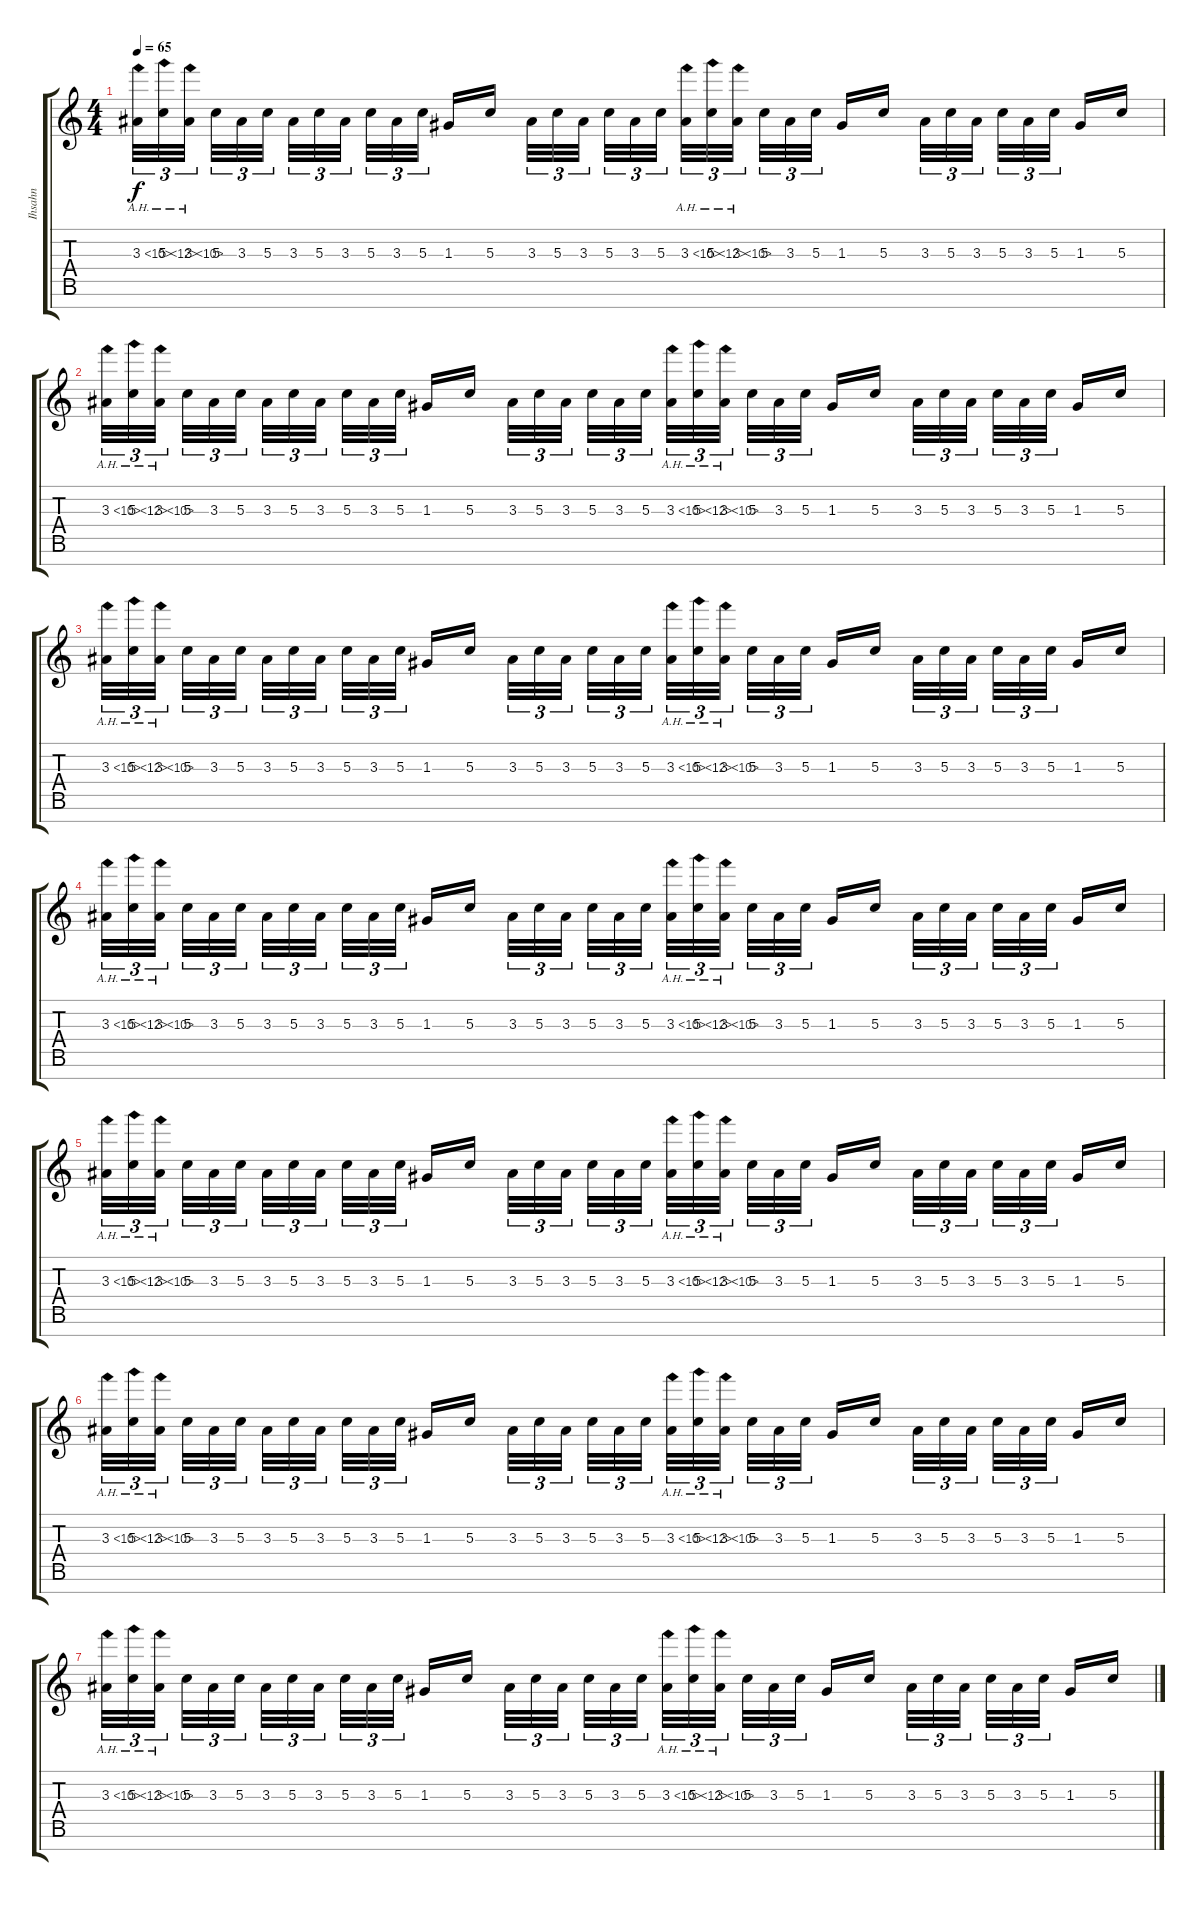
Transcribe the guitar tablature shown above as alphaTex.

\track ("Ihsahn" "Ihsahn") {instrument distortionguitar}
\staff {score tabs}
\tuning (E4 B3 G3 D3 A2 E2 B1) {hide}
\ts (4 4)
\tempo 65
\clef g2
\ks c
3.3{ah 7}.32{tu (3 2) dy f} 5.3{ah 7}.32{tu (3 2)} 3.3{ah 7}.32{tu (3 2)} 5.3.32{tu (3 2)} 3.3.32{tu (3 2)} 5.3.32{tu (3 2)} 3.3.32{tu (3 2)} 5.3.32{tu (3 2)} 3.3.32{tu (3 2)} 5.3.32{tu (3 2)} 3.3.32{tu (3 2)} 5.3.32{tu (3 2)} 1.3.16 5.3.16 3.3.32{tu (3 2)} 5.3.32{tu (3 2)} 3.3.32{tu (3 2)} 5.3.32{tu (3 2)} 3.3.32{tu (3 2)} 5.3.32{tu (3 2)} 3.3{ah 7}.32{tu (3 2)} 5.3{ah 7}.32{tu (3 2)} 3.3{ah 7}.32{tu (3 2)} 5.3.32{tu (3 2)} 3.3.32{tu (3 2)} 5.3.32{tu (3 2)} 1.3.16 5.3.16 3.3.32{tu (3 2)} 5.3.32{tu (3 2)} 3.3.32{tu (3 2)} 5.3.32{tu (3 2)} 3.3.32{tu (3 2)} 5.3.32{tu (3 2)} 1.3.16 5.3.16 |
3.3{ah 7}.32{tu (3 2)} 5.3{ah 7}.32{tu (3 2)} 3.3{ah 7}.32{tu (3 2)} 5.3.32{tu (3 2)} 3.3.32{tu (3 2)} 5.3.32{tu (3 2)} 3.3.32{tu (3 2)} 5.3.32{tu (3 2)} 3.3.32{tu (3 2)} 5.3.32{tu (3 2)} 3.3.32{tu (3 2)} 5.3.32{tu (3 2)} 1.3.16 5.3.16 3.3.32{tu (3 2)} 5.3.32{tu (3 2)} 3.3.32{tu (3 2)} 5.3.32{tu (3 2)} 3.3.32{tu (3 2)} 5.3.32{tu (3 2)} 3.3{ah 7}.32{tu (3 2)} 5.3{ah 7}.32{tu (3 2)} 3.3{ah 7}.32{tu (3 2)} 5.3.32{tu (3 2)} 3.3.32{tu (3 2)} 5.3.32{tu (3 2)} 1.3.16 5.3.16 3.3.32{tu (3 2)} 5.3.32{tu (3 2)} 3.3.32{tu (3 2)} 5.3.32{tu (3 2)} 3.3.32{tu (3 2)} 5.3.32{tu (3 2)} 1.3.16 5.3.16 |
3.3{ah 7}.32{tu (3 2)} 5.3{ah 7}.32{tu (3 2)} 3.3{ah 7}.32{tu (3 2)} 5.3.32{tu (3 2)} 3.3.32{tu (3 2)} 5.3.32{tu (3 2)} 3.3.32{tu (3 2)} 5.3.32{tu (3 2)} 3.3.32{tu (3 2)} 5.3.32{tu (3 2)} 3.3.32{tu (3 2)} 5.3.32{tu (3 2)} 1.3.16 5.3.16 3.3.32{tu (3 2)} 5.3.32{tu (3 2)} 3.3.32{tu (3 2)} 5.3.32{tu (3 2)} 3.3.32{tu (3 2)} 5.3.32{tu (3 2)} 3.3{ah 7}.32{tu (3 2)} 5.3{ah 7}.32{tu (3 2)} 3.3{ah 7}.32{tu (3 2)} 5.3.32{tu (3 2)} 3.3.32{tu (3 2)} 5.3.32{tu (3 2)} 1.3.16 5.3.16 3.3.32{tu (3 2)} 5.3.32{tu (3 2)} 3.3.32{tu (3 2)} 5.3.32{tu (3 2)} 3.3.32{tu (3 2)} 5.3.32{tu (3 2)} 1.3.16 5.3.16 |
3.3{ah 7}.32{tu (3 2)} 5.3{ah 7}.32{tu (3 2)} 3.3{ah 7}.32{tu (3 2)} 5.3.32{tu (3 2)} 3.3.32{tu (3 2)} 5.3.32{tu (3 2)} 3.3.32{tu (3 2)} 5.3.32{tu (3 2)} 3.3.32{tu (3 2)} 5.3.32{tu (3 2)} 3.3.32{tu (3 2)} 5.3.32{tu (3 2)} 1.3.16 5.3.16 3.3.32{tu (3 2)} 5.3.32{tu (3 2)} 3.3.32{tu (3 2)} 5.3.32{tu (3 2)} 3.3.32{tu (3 2)} 5.3.32{tu (3 2)} 3.3{ah 7}.32{tu (3 2)} 5.3{ah 7}.32{tu (3 2)} 3.3{ah 7}.32{tu (3 2)} 5.3.32{tu (3 2)} 3.3.32{tu (3 2)} 5.3.32{tu (3 2)} 1.3.16 5.3.16 3.3.32{tu (3 2)} 5.3.32{tu (3 2)} 3.3.32{tu (3 2)} 5.3.32{tu (3 2)} 3.3.32{tu (3 2)} 5.3.32{tu (3 2)} 1.3.16 5.3.16 |
3.3{ah 7}.32{tu (3 2)} 5.3{ah 7}.32{tu (3 2)} 3.3{ah 7}.32{tu (3 2)} 5.3.32{tu (3 2)} 3.3.32{tu (3 2)} 5.3.32{tu (3 2)} 3.3.32{tu (3 2)} 5.3.32{tu (3 2)} 3.3.32{tu (3 2)} 5.3.32{tu (3 2)} 3.3.32{tu (3 2)} 5.3.32{tu (3 2)} 1.3.16 5.3.16 3.3.32{tu (3 2)} 5.3.32{tu (3 2)} 3.3.32{tu (3 2)} 5.3.32{tu (3 2)} 3.3.32{tu (3 2)} 5.3.32{tu (3 2)} 3.3{ah 7}.32{tu (3 2)} 5.3{ah 7}.32{tu (3 2)} 3.3{ah 7}.32{tu (3 2)} 5.3.32{tu (3 2)} 3.3.32{tu (3 2)} 5.3.32{tu (3 2)} 1.3.16 5.3.16 3.3.32{tu (3 2)} 5.3.32{tu (3 2)} 3.3.32{tu (3 2)} 5.3.32{tu (3 2)} 3.3.32{tu (3 2)} 5.3.32{tu (3 2)} 1.3.16 5.3.16 |
3.3{ah 7}.32{tu (3 2)} 5.3{ah 7}.32{tu (3 2)} 3.3{ah 7}.32{tu (3 2)} 5.3.32{tu (3 2)} 3.3.32{tu (3 2)} 5.3.32{tu (3 2)} 3.3.32{tu (3 2)} 5.3.32{tu (3 2)} 3.3.32{tu (3 2)} 5.3.32{tu (3 2)} 3.3.32{tu (3 2)} 5.3.32{tu (3 2)} 1.3.16 5.3.16 3.3.32{tu (3 2)} 5.3.32{tu (3 2)} 3.3.32{tu (3 2)} 5.3.32{tu (3 2)} 3.3.32{tu (3 2)} 5.3.32{tu (3 2)} 3.3{ah 7}.32{tu (3 2)} 5.3{ah 7}.32{tu (3 2)} 3.3{ah 7}.32{tu (3 2)} 5.3.32{tu (3 2)} 3.3.32{tu (3 2)} 5.3.32{tu (3 2)} 1.3.16 5.3.16 3.3.32{tu (3 2)} 5.3.32{tu (3 2)} 3.3.32{tu (3 2)} 5.3.32{tu (3 2)} 3.3.32{tu (3 2)} 5.3.32{tu (3 2)} 1.3.16 5.3.16 |
3.3{ah 7}.32{tu (3 2)} 5.3{ah 7}.32{tu (3 2)} 3.3{ah 7}.32{tu (3 2)} 5.3.32{tu (3 2)} 3.3.32{tu (3 2)} 5.3.32{tu (3 2)} 3.3.32{tu (3 2)} 5.3.32{tu (3 2)} 3.3.32{tu (3 2)} 5.3.32{tu (3 2)} 3.3.32{tu (3 2)} 5.3.32{tu (3 2)} 1.3.16 5.3.16 3.3.32{tu (3 2)} 5.3.32{tu (3 2)} 3.3.32{tu (3 2)} 5.3.32{tu (3 2)} 3.3.32{tu (3 2)} 5.3.32{tu (3 2)} 3.3{ah 7}.32{tu (3 2)} 5.3{ah 7}.32{tu (3 2)} 3.3{ah 7}.32{tu (3 2)} 5.3.32{tu (3 2)} 3.3.32{tu (3 2)} 5.3.32{tu (3 2)} 1.3.16 5.3.16 3.3.32{tu (3 2)} 5.3.32{tu (3 2)} 3.3.32{tu (3 2)} 5.3.32{tu (3 2)} 3.3.32{tu (3 2)} 5.3.32{tu (3 2)} 1.3.16 5.3.16
